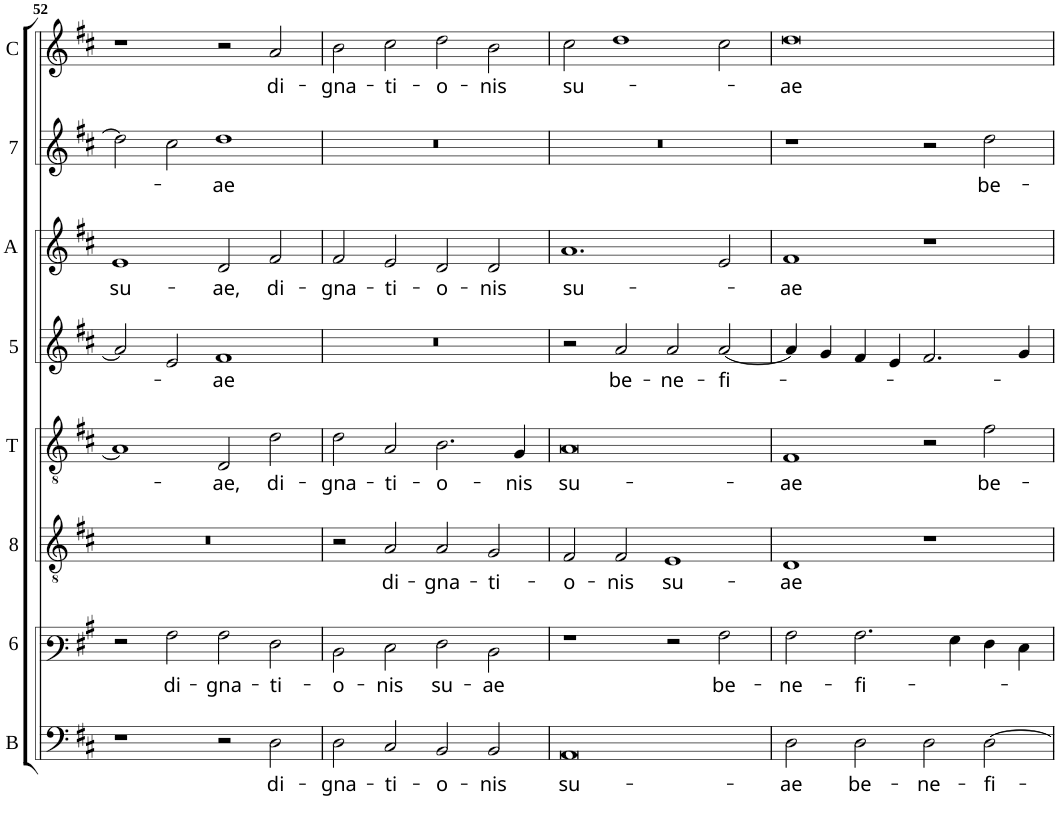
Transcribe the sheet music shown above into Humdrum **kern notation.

**kern	**text	**kern	**text	**kern	**text	**kern	**text	**kern	**text	**kern	**text	**kern	**text	**kern	**text
*part8	*part8	*part7	*part7	*part6	*part6	*part5	*part5	*part4	*part4	*part3	*part3	*part2	*part2	*part1	*part1
*staff8	*staff8	*staff7	*staff7	*staff6	*staff6	*staff5	*staff5	*staff4	*staff4	*staff3	*staff3	*staff2	*staff2	*staff1	*staff1
*I"Basis	*	*I"Sexta	*	*I"Octava	*	*I"Tenor	*	*I"Quinta	*	*I"Altus	*	*I"Septima	*	*I"Cantus	*
*I'B	*	*	*	*	*	*I'T	*	*	*	*I'A	*	*	*	*I'C	*
!!LO:PB:g=z
*clefF4	*	*clefF3	*	*clefGv2	*	*clefGv2	*	*clefG2	*	*clefG2	*	*clefG2	*	*clefG2	*
*k[f#c#]	*	*k[f#c#]	*	*k[f#c#]	*	*k[f#c#]	*	*k[f#c#]	*	*k[f#c#]	*	*k[f#c#]	*	*k[f#c#]	*
*D:	*	*D:	*	*D:	*	*D:	*	*D:	*	*D:	*	*D:	*	*D:	*
*M4/2	*	*M4/2	*	*M4/2	*	*M4/2	*	*M4/2	*	*M4/2	*	*M4/2	*	*M4/2	*
=52	=52	=52	=52	=52	=52	=52	=52	=52	=52	=52	=52	=52	=52	=52	=52
!	!	!	!	!	!	!	!	!	!	!	!LO:LY:b	!	!	!	!
1r	.	2r	.	0r	.	1A]	.	2a/]	.	1e	su-	2dd\]	.	1r	.
!	!	!	!LO:LY:b	!	!	!	!	!	!	!	!	!	!	!	!
.	.	2A\	di-	.	.	.	.	2e/	.	.	.	2cc#\	.	.	.
!	!	!	!LO:LY:b	!	!	!	!LO:LY:b	!	!LO:LY:b	!	!LO:LY:b	!	!LO:LY:b	!	!
2r	.	2A\	-gna-	.	.	2D/	-ae,	1f#	-ae	2d/	-ae,	1dd	-ae	2r	.
!	!LO:LY:b	!	!LO:LY:b	!	!	!	!LO:LY:b	!	!	!	!LO:LY:b	!	!	!	!LO:LY:b
2D\	di-	2F#\	-ti-	.	.	2d\	di-	.	.	2f#/	di-	.	.	2a/	di-
=53	=53	=53	=53	=53	=53	=53	=53	=53	=53	=53	=53	=53	=53	=53	=53
!	!LO:LY:b	!	!LO:LY:b	!	!	!	!LO:LY:b	!	!	!	!LO:LY:b	!	!	!	!LO:LY:b
2D\	-gna-	2D\	-o-	2r	.	2d\	-gna-	0r	.	2f#/	-gna-	0r	.	2b\	-gna-
!	!LO:LY:b	!	!LO:LY:b	!	!LO:LY:b	!	!LO:LY:b	!	!	!	!LO:LY:b	!	!	!	!LO:LY:b
2C#/	-ti-	2E\	-nis	2A/	di-	2A/	-ti-	.	.	2e/	-ti-	.	.	2cc#\	-ti-
!	!LO:LY:b	!	!LO:LY:b	!	!LO:LY:b	!	!LO:LY:b	!	!	!	!LO:LY:b	!	!	!	!LO:LY:b
2BB/	-o-	2F#\	su-	2A/	-gna-	2.B\	-o-	.	.	2d/	-o-	.	.	2dd\	-o-
!	!LO:LY:b	!	!LO:LY:b	!	!LO:LY:b	!	!	!	!	!	!LO:LY:b	!	!	!	!LO:LY:b
2BB/	-nis	2D\	-ae	2G/	-ti-	.	.	.	.	2d/	-nis	.	.	2b\	-nis
!	!	!	!	!	!	!	!LO:LY:b	!	!	!	!	!	!	!	!
.	.	.	.	.	.	4G/	-nis	.	.	.	.	.	.	.	.
=54	=54	=54	=54	=54	=54	=54	=54	=54	=54	=54	=54	=54	=54	=54	=54
!	!LO:LY:b	!	!	!	!LO:LY:b	!	!LO:LY:b	!	!	!	!LO:LY:b	!	!	!	!LO:LY:b
0AA	su-	1r	.	2F#/	-o-	0A	su-	2r	.	1.a	su-	0r	.	2cc#\	su-
!	!	!	!	!	!LO:LY:b	!	!	!	!LO:LY:b	!	!	!	!	!	!
.	.	.	.	2F#/	-nis	.	.	2a/	be-	.	.	.	.	1dd	.
!	!	!	!	!	!LO:LY:b	!	!	!	!LO:LY:b	!	!	!	!	!	!
.	.	2r	.	1E	su-	.	.	2a/	-ne-	.	.	.	.	.	.
!	!	!	!LO:LY:b	!	!	!	!	!	!LO:LY:b	!	!	!	!	!	!
.	.	2A\	be-	.	.	.	.	[2a/	-fi-	2e/	.	.	.	2cc#\	.
=55	=55	=55	=55	=55	=55	=55	=55	=55	=55	=55	=55	=55	=55	=55	=55
!	!LO:LY:b	!	!LO:LY:b	!	!LO:LY:b	!	!LO:LY:b	!	!	!	!LO:LY:b	!	!	!	!LO:LY:b
2D\	-ae	2A\	-ne-	1D	-ae	1F#	-ae	4a/]	.	1f#	-ae	1r	.	0dd	-ae
.	.	.	.	.	.	.	.	4g/	.	.	.	.	.	.	.
!	!LO:LY:b	!	!LO:LY:b	!	!	!	!	!	!	!	!	!	!	!	!
2D\	be-	2.A\	-fi-	.	.	.	.	4f#/	.	.	.	.	.	.	.
.	.	.	.	.	.	.	.	4e/	.	.	.	.	.	.	.
!	!LO:LY:b	!	!	!	!	!	!	!	!	!	!	!	!	!	!
2D\	-ne-	.	.	1r	.	2r	.	2.f#/	.	1r	.	2r	.	.	.
.	.	4G\	.	.	.	.	.	.	.	.	.	.	.	.	.
!	!LO:LY:b	!	!	!	!	!	!LO:LY:b	!	!	!	!	!	!LO:LY:b	!	!
[2D\	-fi-	4F#\	.	.	.	2f#\	be-	.	.	.	.	2dd\	be-	.	.
.	.	4E\	.	.	.	.	.	4g/	.	.	.	.	.	.	.
=	=	=	=	=	=	=	=	=	=	=	=	=	=	=	=
*-	*-	*-	*-	*-	*-	*-	*-	*-	*-	*-	*-	*-	*-	*-	*-
